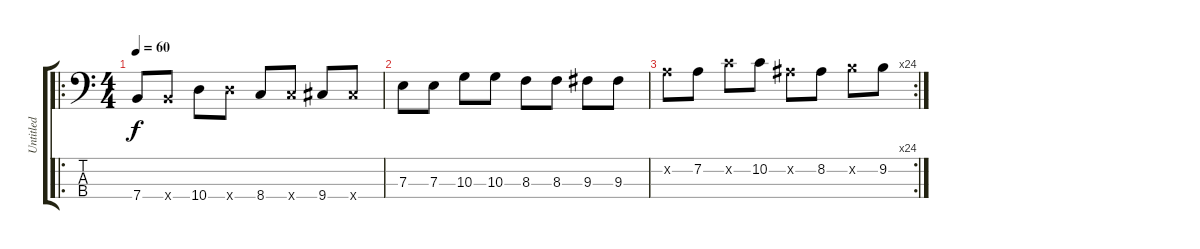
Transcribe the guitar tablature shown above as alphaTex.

\track ("Untitled" "Untitled") {instrument electricbassfinger}
\staff {score tabs}
\tuning (G2 D2 A1 E1) {hide}
\ro
\ts (4 4)
\tempo 60
\clef f4
\ks c
7.4.8{dy f instrument electricbassfinger} 7.4{x}.8 10.4.8 10.4{x}.8 8.4.8 8.4{x}.8 9.4.8 9.4{x}.8 |
7.3.8 7.3.8 10.3.8 10.3.8 8.3.8 8.3.8 9.3.8 9.3.8 |
\rc 24
7.2{x}.8 7.2.8 10.2{x}.8 10.2.8 8.2{x}.8 8.2.8 9.2{x}.8 9.2.8
